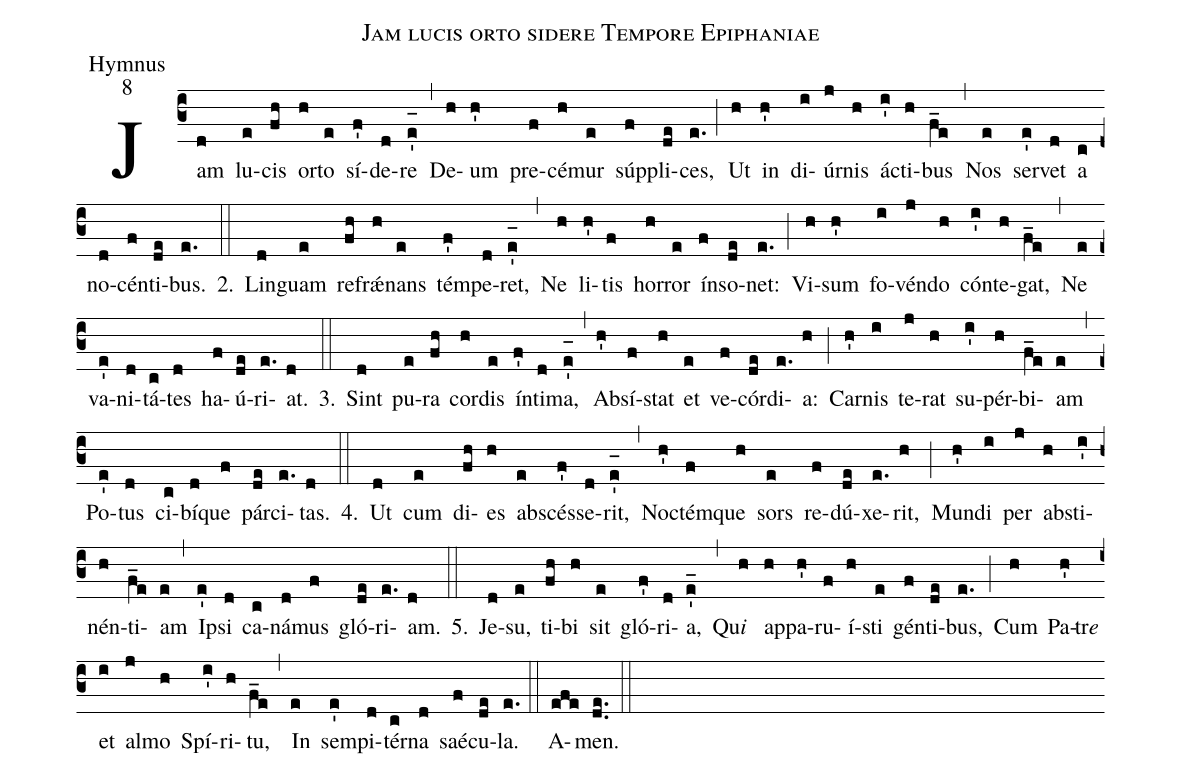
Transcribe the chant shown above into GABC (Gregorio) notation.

name:Jam lucis orto sidere Tempore Epiphaniae;
office-part:Hymnus;
mode:8;
%%
(c3) Jam(d) lu(e)cis(fh) or(h)to(e) sí(f')de(d)re(e'_[oh:h]) (,) De(h)um(h') pre(f)cé(h)mur(e) súp(f)pli(de)ces,(e.) (;) Ut(h) in(h') di(i)úr(j)nis(h) á(i')cti(h)bus(f_e) (,) Nos(e) ser(e')vet(d) a(c) no(d)cén(f)ti(de)bus.(e.)
2.(::) Lin(d)guam(e) re(fh)frǽ(h)nans(e) tém(f')pe(d)ret,(e'_[oh:h]) (,) Ne(h) li(h')tis(f) hor(h)ror(e) ín(f)so(de)net:(e.) (;) Vi(h)sum(h') fo(i)vén(j)do(h) cón(i')te(h)gat,(f_e) (,) Ne(e) va(e')ni(d)tá(c)tes(d) ha(f)ú(de)ri(e.)at.(d)
3.(::) Sint(d) pu(e)ra(fh) cor(h)dis(e) ín(f')ti(d)ma,(e'_[oh:h]) (,) Ab(h')sí(f)stat(h) et(e) ve(f)cór(de)di(e.)a:(h) (;) Car(h')nis(i) te(j)rat(h) su(i')pér(h)bi(f_e)am(e) (,) Po(e')tus(d) ci(c)bí(d)que(f) pár(de)ci(e.)tas.(d)
4.(::) Ut(d) cum(e) di(fh)es(h) ab(e)scés(f')se(d)rit,(e'_[oh:h]) (,) No(h')ctém(f)que(h) sors(e) re(f)dú(de)xe(e.)rit,(h) (;) Mun(h')di(i) per(j) ab(h)sti(i')nén(h)ti(f_e)am(e) (,) I(e')psi(d) ca(c)ná(d)mus(f) gló(de)ri(e.)am.(d)
5.(::) Je(d)su,(e) ti(fh)bi(h) sit(e) gló(f')ri(d)a,(e'_) (,) Qu<i>i</i>(h) ap(h)pa(h')ru(f)í(h)sti(e) gén(f)ti(de)bus,(e.) (;) Cum(h) Pa(h')tr<i>e</i>() et(i) al(j)mo(h) Spí(i')ri(h)tu,(f_e) (,) In(e) sem(e')pi(d)tér(c)na(d) saé(f)cu(de)la.(e.) (::)
A(efe)men.(de..) (::)
